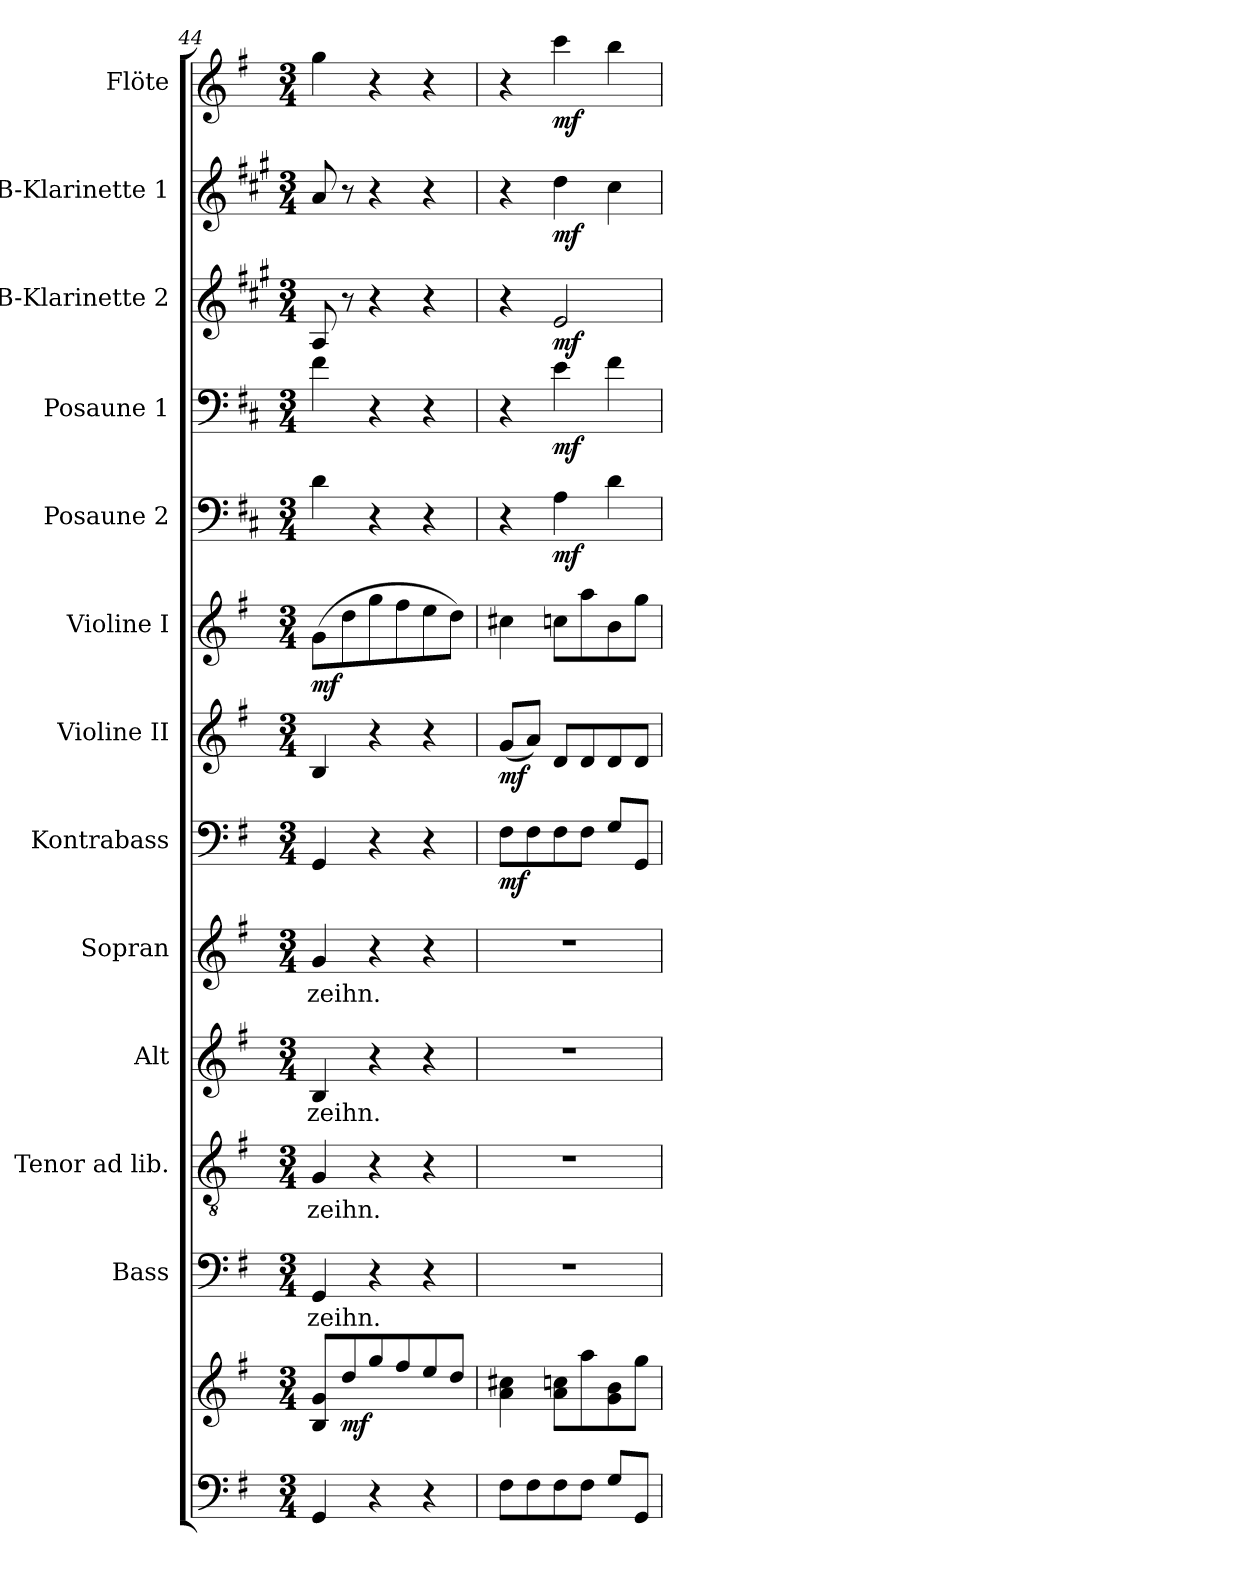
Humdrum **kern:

**kern	**kern	**dynam	**kern	**text	**kern	**text	**kern	**text	**kern	**text	**kern	**dynam	**kern	**dynam	**kern	**dynam	**kern	**dynam	**kern	**dynam	**kern	**dynam	**kern	**dynam	**kern	**dynam
*part13	*part13	*part13	*part12	*part12	*part11	*part11	*part10	*part10	*part9	*part9	*part8	*part8	*part7	*part7	*part6	*part6	*part5	*part5	*part4	*part4	*part3	*part3	*part2	*part2	*part1	*part1
*staff14	*staff13	*staff13/14	*staff12	*staff12	*staff11	*staff11	*staff10	*staff10	*staff9	*staff9	*staff8	*staff8	*staff7	*staff7	*staff6	*staff6	*staff5	*staff5	*staff4	*staff4	*staff3	*staff3	*staff2	*staff2	*staff1	*staff1
*	*	*	*I"Bass	*	*I"Tenor ad lib.	*	*I"Alt	*	*I"Sopran	*	*I"Kontrabass	*	*I"Violine II	*	*I"Violine I	*	*I"Posaune 2	*	*I"Posaune 1	*	*I"B-Klarinette 2	*	*I"B-Klarinette 1	*	*I"Flöte	*
*	*	*	*I'B.	*	*I'T.	*	*I'A.	*	*I'S.	*	*I'Kb.	*	*I'Vl. II	*	*I'Vl. I	*	*I'Pos 2	*	*I'Pos. 1	*	*I'B Kl. 2	*	*I'B Kl. 1	*	*I'Fl.	*
*clefF4	*clefG2	*	*clefF4	*	*clefGv2	*	*clefG2	*	*clefG2	*	*clefF4	*	*clefG2	*	*clefG2	*	*clefF4	*	*clefF4	*	*clefG2	*	*clefG2	*	*clefG2	*
*	*	*	*	*	*	*	*	*	*	*	*ITrd7c12	*	*	*	*	*	*ITrd4c7	*	*ITrd4c7	*	*ITrd1c2	*	*ITrd1c2	*	*	*
*k[f#]	*k[f#]	*	*k[f#]	*	*k[f#]	*	*k[f#]	*	*k[f#]	*	*k[f#]	*	*k[f#]	*	*k[f#]	*	*k[f#]	*	*k[f#]	*	*k[f#]	*	*k[f#]	*	*k[f#]	*
*G:	*G:	*	*G:	*	*G:	*	*G:	*	*G:	*	*G:	*	*G:	*	*G:	*	*G:	*	*G:	*	*G:	*	*G:	*	*G:	*
*M3/4	*M3/4	*	*M3/4	*	*M3/4	*	*M3/4	*	*M3/4	*	*M3/4	*	*M3/4	*	*M3/4	*	*M3/4	*	*M3/4	*	*M3/4	*	*M3/4	*	*M3/4	*
=44	=44	=44	=44	=44	=44	=44	=44	=44	=44	=44	=44	=44	=44	=44	=44	=44	=44	=44	=44	=44	=44	=44	=44	=44	=44	=44
!	!	!	!	!LO:LY:b	!	!LO:LY:b	!	!LO:LY:b	!	!LO:LY:b	!	!	!	!	!	!LO:DY:b	!	!	!	!	!	!	!	!	!	!
4GG/	8B/ 8g/L	.	4GG/	-zeihn.	4G/	-zeihn.	4B/	-zeihn.	4g/	-zeihn.	4GGG/	.	4B/	.	(>8g\L	mf	4G\	.	4B\	.	8G/	.	8g/	.	4gg\	.
!	!	!LO:DY:b	!	!	!	!	!	!	!	!	!	!	!	!	!	!	!	!	!	!	!	!	!	!	!	!
.	8dd/	mf	.	.	.	.	.	.	.	.	.	.	.	.	8dd\	.	.	.	.	.	8r	.	8r	.	.	.
4r	8gg/	.	4r	.	4r	.	4r	.	4r	.	4r	.	4r	.	8gg\	.	4r	.	4r	.	4r	.	4r	.	4r	.
.	8ff#/	.	.	.	.	.	.	.	.	.	.	.	.	.	8ff#\	.	.	.	.	.	.	.	.	.	.	.
4r	8ee/	.	4r	.	4r	.	4r	.	4r	.	4r	.	4r	.	8ee\	.	4r	.	4r	.	4r	.	4r	.	4r	.
.	8dd/J	.	.	.	.	.	.	.	.	.	.	.	.	.	8dd\J)	.	.	.	.	.	.	.	.	.	.	.
=45	=45	=45	=45	=45	=45	=45	=45	=45	=45	=45	=45	=45	=45	=45	=45	=45	=45	=45	=45	=45	=45	=45	=45	=45	=45	=45
!	!	!	!	!	!	!	!	!	!	!	!	!LO:DY:b	!	!LO:DY:b	!	!	!	!	!	!	!	!	!	!	!	!
8F#\L	4a\ 4cc#X\	.	2.r	.	2.r	.	2.r	.	2.r	.	8FF#\L	mf	(<8g/L	mf	4cc#X\	.	4r	.	4r	.	4r	.	4r	.	4r	.
8F#\	.	.	.	.	.	.	.	.	.	.	8FF#\	.	8a/J)	.	.	.	.	.	.	.	.	.	.	.	.	.
!	!	!	!	!	!	!	!	!	!	!	!	!	!	!	!	!	!	!LO:DY:b	!	!LO:DY:b	!	!LO:DY:b	!	!LO:DY:b	!	!LO:DY:b
8F#\	8a\ 8ccn\L	.	.	.	.	.	.	.	.	.	8FF#\	.	8d/L	.	8ccn\L	.	4D\	mf	4A\	mf	2d/	mf	4cc\	mf	4ccc\	mf
8F#\J	8aa\	.	.	.	.	.	.	.	.	.	8FF#\J	.	8d/	.	8aa\	.	.	.	.	.	.	.	.	.	.	.
8G/L	8g\ 8b\	.	.	.	.	.	.	.	.	.	8GG/L	.	8d/	.	8b\	.	4G\	.	4B\	.	.	.	4b\	.	4bb\	.
8GG/J	8gg\J	.	.	.	.	.	.	.	.	.	8GGG/J	.	8d/J	.	8gg\J	.	.	.	.	.	.	.	.	.	.	.
=	=	=	=	=	=	=	=	=	=	=	=	=	=	=	=	=	=	=	=	=	=	=	=	=	=	=
*-	*-	*-	*-	*-	*-	*-	*-	*-	*-	*-	*-	*-	*-	*-	*-	*-	*-	*-	*-	*-	*-	*-	*-	*-	*-	*-
